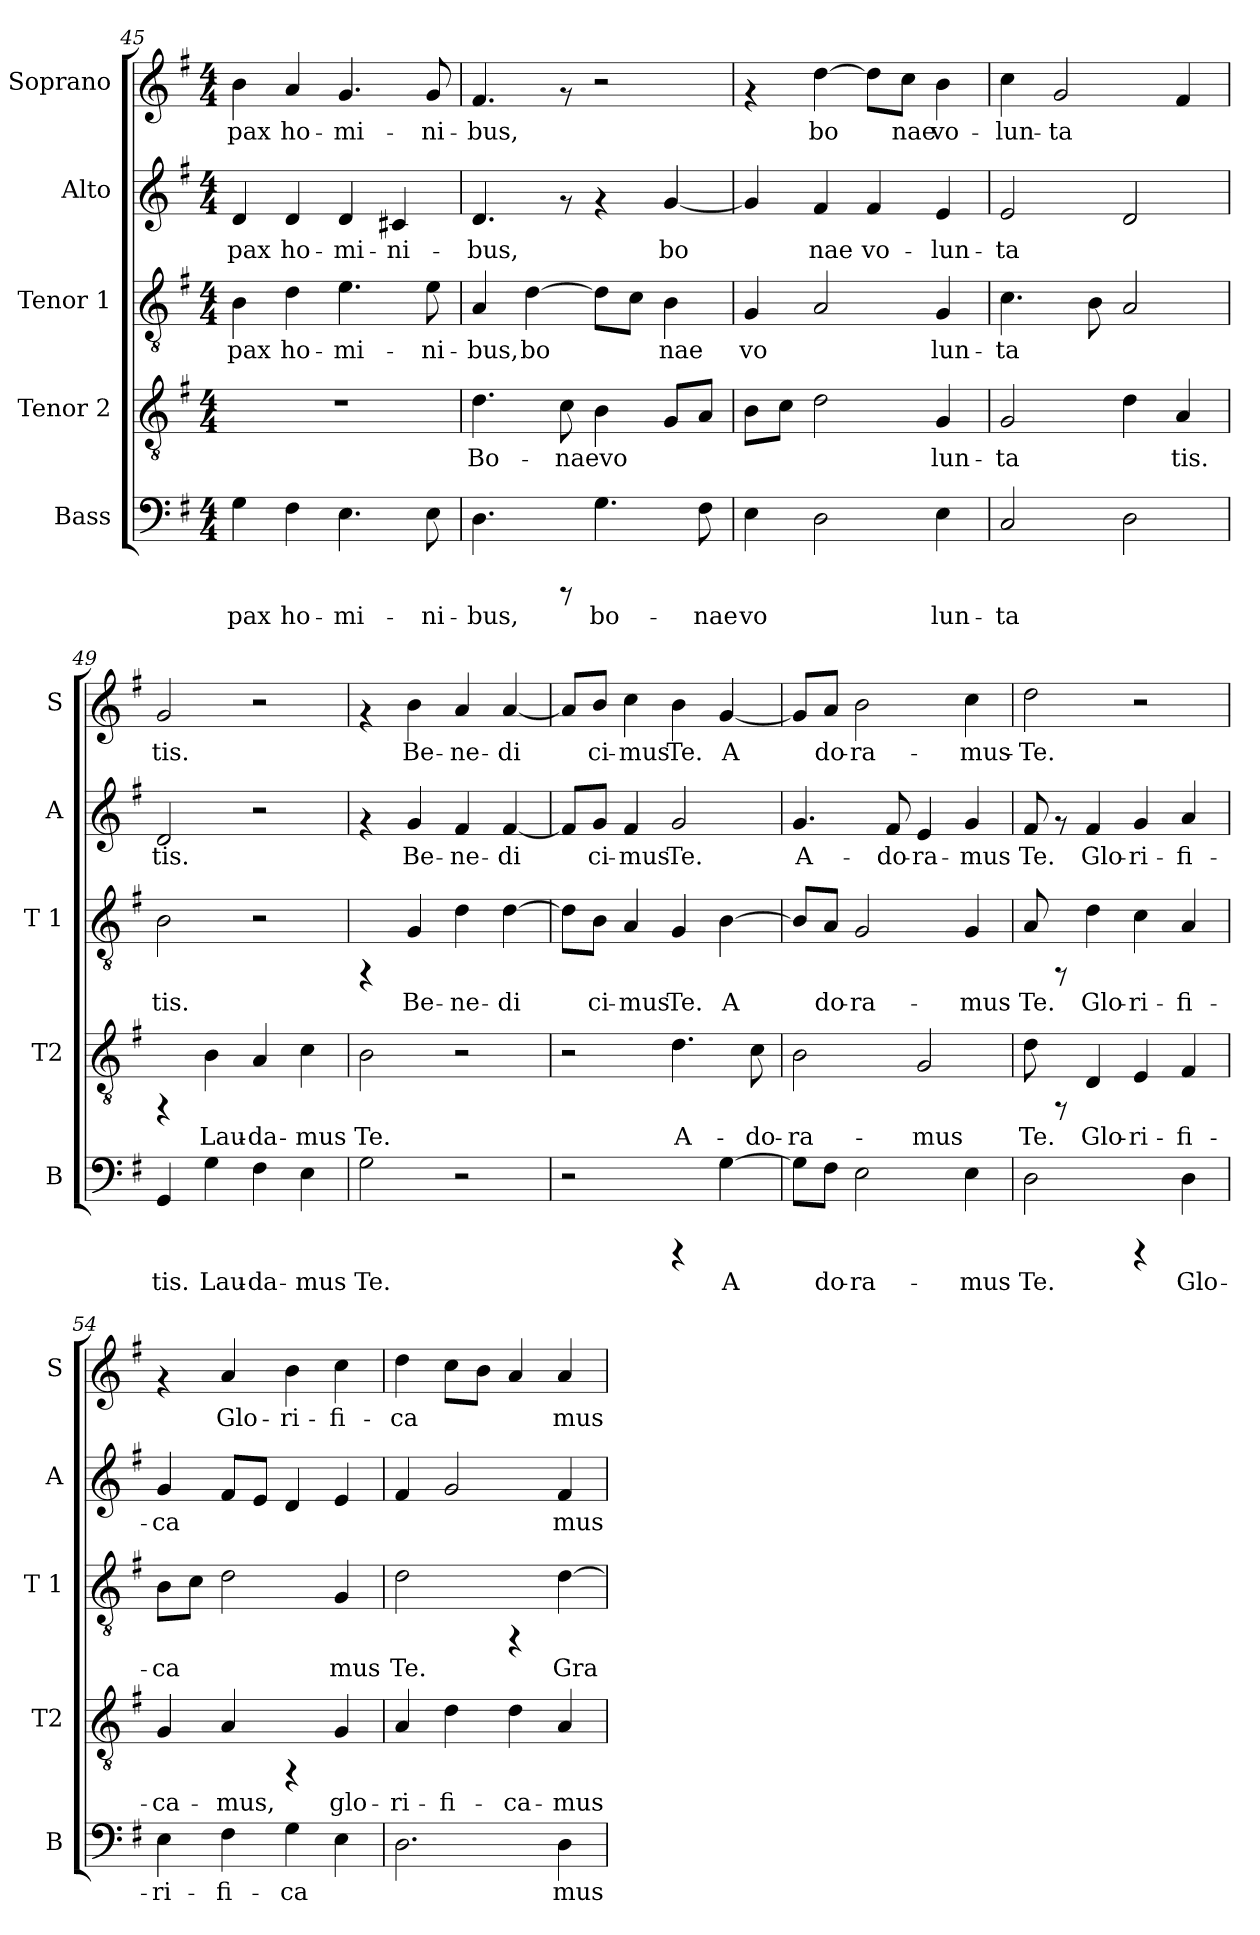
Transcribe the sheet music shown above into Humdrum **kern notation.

**kern	**text	**kern	**text	**kern	**text	**kern	**text	**kern	**text
*part5	*part5	*part4	*part4	*part3	*part3	*part2	*part2	*part1	*part1
*staff5	*staff5	*staff4	*staff4	*staff3	*staff3	*staff2	*staff2	*staff1	*staff1
*I"Bass	*	*I"Tenor 2	*	*I"Tenor 1	*	*I"Alto	*	*I"Soprano	*
*I'B	*	*I'T2	*	*I'T 1	*	*I'A	*	*I'S	*
*clefF4	*	*clefGv2	*	*clefGv2	*	*clefG2	*	*clefG2	*
*k[f#]	*	*k[f#]	*	*k[f#]	*	*k[f#]	*	*k[f#]	*
*G:	*	*G:	*	*G:	*	*G:	*	*G:	*
*M4/4	*	*M4/4	*	*M4/4	*	*M4/4	*	*M4/4	*
=45	=45	=45	=45	=45	=45	=45	=45	=45	=45
!	!LO:LY:b:cj	!	!	!	!LO:LY:b:cj	!	!LO:LY:b:cj	!	!LO:LY:b:cj
4G\	pax	1r	.	4B\	pax	4d/	pax	4b\	pax
!	!LO:LY:b:cj	!	!	!	!LO:LY:b:cj	!	!LO:LY:b:cj	!	!LO:LY:b:cj
4F#\	ho-	.	.	4d\	ho-	4d/	ho-	4a/	ho-
!	!LO:LY:b:cj	!	!	!	!LO:LY:b:cj	!	!LO:LY:b:cj	!	!LO:LY:b:cj
4.E\	-mi-	.	.	4.e\	-mi-	4d/	-mi-	4.g/	-mi-
!	!	!	!	!	!	!	!LO:LY:b:cj	!	!
.	.	.	.	.	.	4c#X/	-ni-	.	.
!	!LO:LY:b:cj	!	!	!	!LO:LY:b:cj	!	!	!	!LO:LY:b:cj
8E\	-ni-	.	.	8e\	-ni-	.	.	8g/	-ni-
!!LO:LB:g=z
=46	=46	=46	=46	=46	=46	=46	=46	=46	=46
!	!LO:LY:b:cj	!	!LO:LY:b:cj	!	!LO:LY:b:cj	!	!LO:LY:b:cj	!	!LO:LY:b:cj
4.D\	-bus,	4.d\	Bo-	4A/	-bus,	4.d/	-bus,	4.f#/	-bus,
!	!	!	!	!	!LO:LY:b:cj	!	!	!	!
.	.	.	.	[>4d\	bo-	.	.	.	.
!	!	!	!LO:LY:b:cj	!	!	!	!	!	!
8rCCC	.	8c\	-naevo-	.	.	8rf	.	8rf	.
!	!LO:LY:b:cj	!	!LO:LY:b:cj	!	!LO:LY:b:cj	!	!	!	!
4.G\	bo-	4B\	--	8d\L]	--	4rf	.	2r	.
!	!	!	!	!	!LO:LY:b:cj	!	!	!	!
.	.	.	.	8c\J	--	.	.	.	.
!	!	!	!LO:LY:b:cj	!	!LO:LY:b:cj	!	!LO:LY:b:cj	!	!
.	.	8G/L	--	4B\	-nae	[<4g/	bo-	.	.
!	!LO:LY:b:cj	!	!LO:LY:b:cj	!	!	!	!	!	!
8F#\	-nae	8A/J	--	.	.	.	.	.	.
=47	=47	=47	=47	=47	=47	=47	=47	=47	=47
!	!LO:LY:b:cj	!	!LO:LY:b:cj	!	!LO:LY:b:cj	!	!LO:LY:b:cj	!	!
4E\	vo-	8B\L	--	4G/	vo-	4g/]	--	4rf	.
!	!	!	!LO:LY:b:cj	!	!	!	!	!	!
.	.	8c\J	--	.	.	.	.	.	.
!	!LO:LY:b:cj	!	!LO:LY:b:cj	!	!LO:LY:b:cj	!	!LO:LY:b:cj	!	!LO:LY:b:cj
2D\	--	2d\	--	2A/	--	4f#/	-nae	[>4dd\	bo-
!	!	!	!	!	!	!	!LO:LY:b:cj	!	!LO:LY:b:cj
.	.	.	.	.	.	4f#/	vo-	8dd\L]	--
!	!	!	!	!	!	!	!	!	!LO:LY:b:cj
.	.	.	.	.	.	.	.	8cc\J	-nae
!	!LO:LY:b:cj	!	!LO:LY:b:cj	!	!LO:LY:b:cj	!	!LO:LY:b:cj	!	!LO:LY:b:cj
4E\	-lun-	4G/	-lun-	4G/	-lun-	4e/	-lun-	4b\	vo-
=48	=48	=48	=48	=48	=48	=48	=48	=48	=48
!	!LO:LY:b:cj	!	!LO:LY:b:cj	!	!LO:LY:b:cj	!	!LO:LY:b:cj	!	!LO:LY:b:cj
2C/	-ta-	2G/	-ta-	4.c\	-ta-	2e/	-ta-	4cc\	-lun-
!	!	!	!	!	!	!	!	!	!LO:LY:b:cj
.	.	.	.	.	.	.	.	2g/	-ta-
!	!	!	!	!	!LO:LY:b:cj	!	!	!	!
.	.	.	.	8B\	--	.	.	.	.
!	!LO:LY:b:cj	!	!LO:LY:b:cj	!	!LO:LY:b:cj	!	!LO:LY:b:cj	!	!
2D\	--	4d\	--	2A/	--	2d/	--	.	.
!	!	!	!LO:LY:b:cj	!	!	!	!	!	!LO:LY:b:cj
.	.	4A/	-tis.	.	.	.	.	4f#/	--
=49	=49	=49	=49	=49	=49	=49	=49	=49	=49
!	!LO:LY:b:cj	!	!	!	!LO:LY:b:cj	!	!LO:LY:b:cj	!	!LO:LY:b:cj
4GG/	-tis.	4rFF	.	2B\	-tis.	2d/	-tis.	2g/	-tis.
!	!LO:LY:b:cj	!	!LO:LY:b:cj	!	!	!	!	!	!
4G\	Lau-	4B\	Lau-	.	.	.	.	.	.
!	!LO:LY:b:cj	!	!LO:LY:b:cj	!	!	!	!	!	!
4F#\	-da-	4A/	-da-	2r	.	2r	.	2r	.
!	!LO:LY:b:cj	!	!LO:LY:b:cj	!	!	!	!	!	!
4E\	-mus	4c\	-mus	.	.	.	.	.	.
=50	=50	=50	=50	=50	=50	=50	=50	=50	=50
!	!LO:LY:b:cj	!	!LO:LY:b:cj	!	!	!	!	!	!
2G\	Te.	2B\	Te.	4rFF	.	4rf	.	4rf	.
!	!	!	!	!	!LO:LY:b:cj	!	!LO:LY:b:cj	!	!LO:LY:b:cj
.	.	.	.	4G/	Be-	4g/	Be-	4b\	Be-
!	!	!	!	!	!LO:LY:b:cj	!	!LO:LY:b:cj	!	!LO:LY:b:cj
2r	.	2r	.	4d\	-ne-	4f#/	-ne-	4a/	-ne-
!	!	!	!	!	!LO:LY:b:cj	!	!LO:LY:b:cj	!	!LO:LY:b:cj
.	.	.	.	[>4d\	-di-	[>4f#/	-di-	[>4a/	-di-
!!LO:PB:g=z
=51	=51	=51	=51	=51	=51	=51	=51	=51	=51
!	!	!	!	!	!LO:LY:b:cj	!	!LO:LY:b:cj	!	!LO:LY:b:cj
2r	.	2r	.	8d\L]	--	8f#/L]	--	8a/L]	--
!	!	!	!	!	!LO:LY:b:cj	!	!LO:LY:b:cj	!	!LO:LY:b:cj
.	.	.	.	8B\J	-ci-	8g/J	-ci-	8b/J	-ci-
!	!	!	!	!	!LO:LY:b:cj	!	!LO:LY:b:cj	!	!LO:LY:b:cj
.	.	.	.	4A/	-mus	4f#/	-mus	4cc\	-mus
!	!	!	!LO:LY:b:cj	!	!LO:LY:b:cj	!	!LO:LY:b:cj	!	!LO:LY:b:cj
4rCCC	.	4.d\	A-	4G/	Te.	2g/	Te.	4b\	Te.
!	!LO:LY:b:cj	!	!	!	!LO:LY:b:cj	!	!	!	!LO:LY:b:cj
[>4G\	A-	.	.	[>4B\	A-	.	.	[<4g/	A-
!	!	!	!LO:LY:b:cj	!	!	!	!	!	!
.	.	8c\	-do-	.	.	.	.	.	.
=52	=52	=52	=52	=52	=52	=52	=52	=52	=52
!	!LO:LY:b:cj	!	!LO:LY:b:cj	!	!LO:LY:b:cj	!	!LO:LY:b:cj	!	!LO:LY:b:cj
8G\L]	--	2B\	-ra-	8B/L]	--	4.g/	A-	8g/L]	--
!	!LO:LY:b:cj	!	!	!	!LO:LY:b:cj	!	!	!	!LO:LY:b:cj
8F#\J	-do-	.	.	8A/J	-do-	.	.	8a/J	-do-
!	!LO:LY:b:cj	!	!	!	!LO:LY:b:cj	!	!	!	!LO:LY:b:cj
2E\	-ra-	.	.	2G/	-ra-	.	.	2b\	-ra-
!	!	!	!	!	!	!	!LO:LY:b:cj	!	!
.	.	.	.	.	.	8f#/	-do-	.	.
!	!	!	!LO:LY:b:cj	!	!	!	!LO:LY:b:cj	!	!
.	.	2G/	-mus	.	.	4e/	-ra-	.	.
!	!LO:LY:b:cj	!	!	!	!LO:LY:b:cj	!	!LO:LY:b:cj	!	!LO:LY:b:cj
4E\	-mus	.	.	4G/	-mus	4g/	-mus	4cc\	-mus-
=53	=53	=53	=53	=53	=53	=53	=53	=53	=53
!	!LO:LY:b:cj	!	!LO:LY:b:cj	!	!LO:LY:b:cj	!	!LO:LY:b:cj	!	!LO:LY:b:cj
2D\	Te.	8d\	Te.	8A/	Te.	8f#/	Te.	2dd\	-Te.
.	.	8rFF	.	8rFF	.	8rf	.	.	.
!	!	!	!LO:LY:b:cj	!	!LO:LY:b:cj	!	!LO:LY:b:cj	!	!
.	.	4D/	Glo-	4d\	Glo-	4f#/	Glo-	.	.
!	!	!	!LO:LY:b:cj	!	!LO:LY:b:cj	!	!LO:LY:b:cj	!	!
4rCCC	.	4E/	-ri-	4c\	-ri-	4g/	-ri-	2r	.
!	!LO:LY:b:cj	!	!LO:LY:b:cj	!	!LO:LY:b:cj	!	!LO:LY:b:cj	!	!
4D\	Glo-	4F#/	-fi-	4A/	-fi-	4a/	-fi-	.	.
=54	=54	=54	=54	=54	=54	=54	=54	=54	=54
!	!LO:LY:b:cj	!	!LO:LY:b:cj	!	!LO:LY:b:cj	!	!LO:LY:b:cj	!	!
4E\	-ri-	4G/	-ca-	8B\L	-ca-	4g/	-ca-	4rf	.
!	!	!	!	!	!LO:LY:b:cj	!	!	!	!
.	.	.	.	8c\J	--	.	.	.	.
!	!LO:LY:b:cj	!	!LO:LY:b:cj	!	!LO:LY:b:cj	!	!LO:LY:b:cj	!	!LO:LY:b:cj
4F#\	-fi-	4A/	-mus,	2d\	--	8f#/L	--	4a/	Glo-
!	!	!	!	!	!	!	!LO:LY:b:cj	!	!
.	.	.	.	.	.	8e/J	--	.	.
!	!LO:LY:b:cj	!	!	!	!	!	!LO:LY:b:cj	!	!LO:LY:b:cj
4G\	-ca-	4rFF	.	.	.	4d/	--	4b\	-ri-
!	!LO:LY:b:cj	!	!LO:LY:b:cj	!	!LO:LY:b:cj	!	!LO:LY:b:cj	!	!LO:LY:b:cj
4E\	--	4G/	glo-	4G/	-mus	4e/	--	4cc\	-fi-
=55	=55	=55	=55	=55	=55	=55	=55	=55	=55
!	!LO:LY:b:cj	!	!LO:LY:b:cj	!	!LO:LY:b:cj	!	!LO:LY:b:cj	!	!LO:LY:b:cj
2.D\	--	4A/	-ri-	2d\	Te.	4f#/	--	4dd\	-ca-
!	!	!	!LO:LY:b:cj	!	!	!	!LO:LY:b:cj	!	!LO:LY:b:cj
.	.	4d\	-fi-	.	.	2g/	--	8cc\L	--
!	!	!	!	!	!	!	!	!	!LO:LY:b:cj
.	.	.	.	.	.	.	.	8b\J	--
!	!	!	!LO:LY:b:cj	!	!	!	!	!	!LO:LY:b:cj
.	.	4d\	-ca-	4rFF	.	.	.	4a/	--
!	!LO:LY:b:cj	!	!LO:LY:b:cj	!	!LO:LY:b:cj	!	!LO:LY:b:cj	!	!LO:LY:b:cj
4D\	-mus	4A/	-mus	[<4d\	Gra-	4f#/	-mus	4a/	-mus
=	=	=	=	=	=	=	=	=	=
*-	*-	*-	*-	*-	*-	*-	*-	*-	*-
